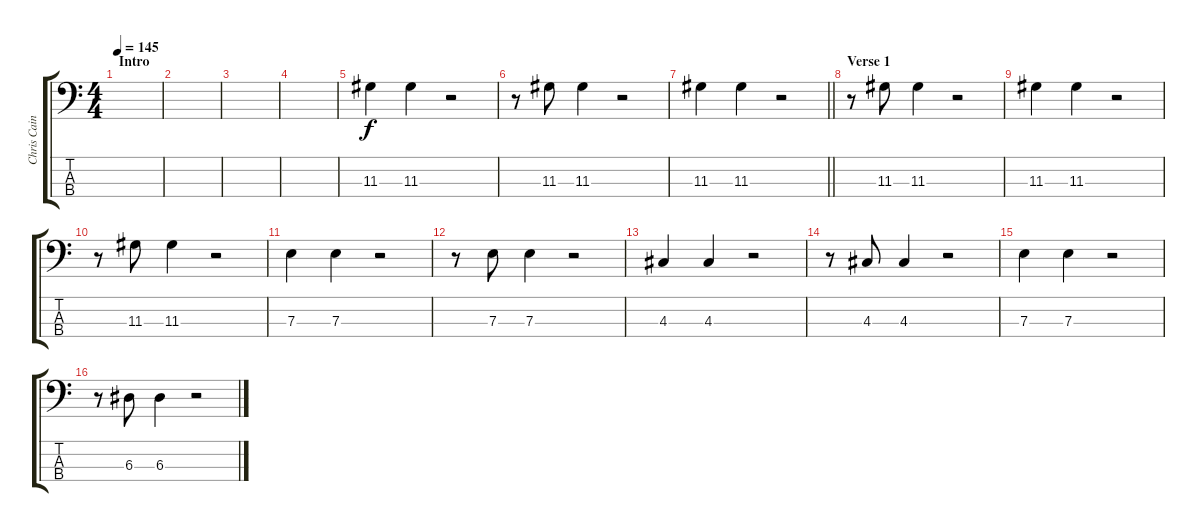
\track ("Chris Cain - Bass" "Chris Cain") {instrument electricbasspick}
\staff {score tabs}
\tuning (G2 D2 A1 E1) {hide}
\ts (4 4)
\section ("" "Intro")
\tempo 145
\clef f4
\ks c
|
|
|
|
11.3.4 11.3.4 r.2 |
r.8 11.3.8 11.3.4 r.2 |
\barLineRight lightlight
11.3.4 11.3.4 r.2 |
\section ("" "Verse 1")
r.8 11.3.8 11.3.4 r.2 |
11.3.4 11.3.4 r.2 |
r.8 11.3.8 11.3.4 r.2 |
7.3.4 7.3.4 r.2 |
r.8 7.3.8 7.3.4 r.2 |
4.3.4 4.3.4 r.2 |
r.8 4.3.8 4.3.4 r.2 |
7.3.4 7.3.4 r.2 |
r.8 6.3.8 6.3.4 r.2
